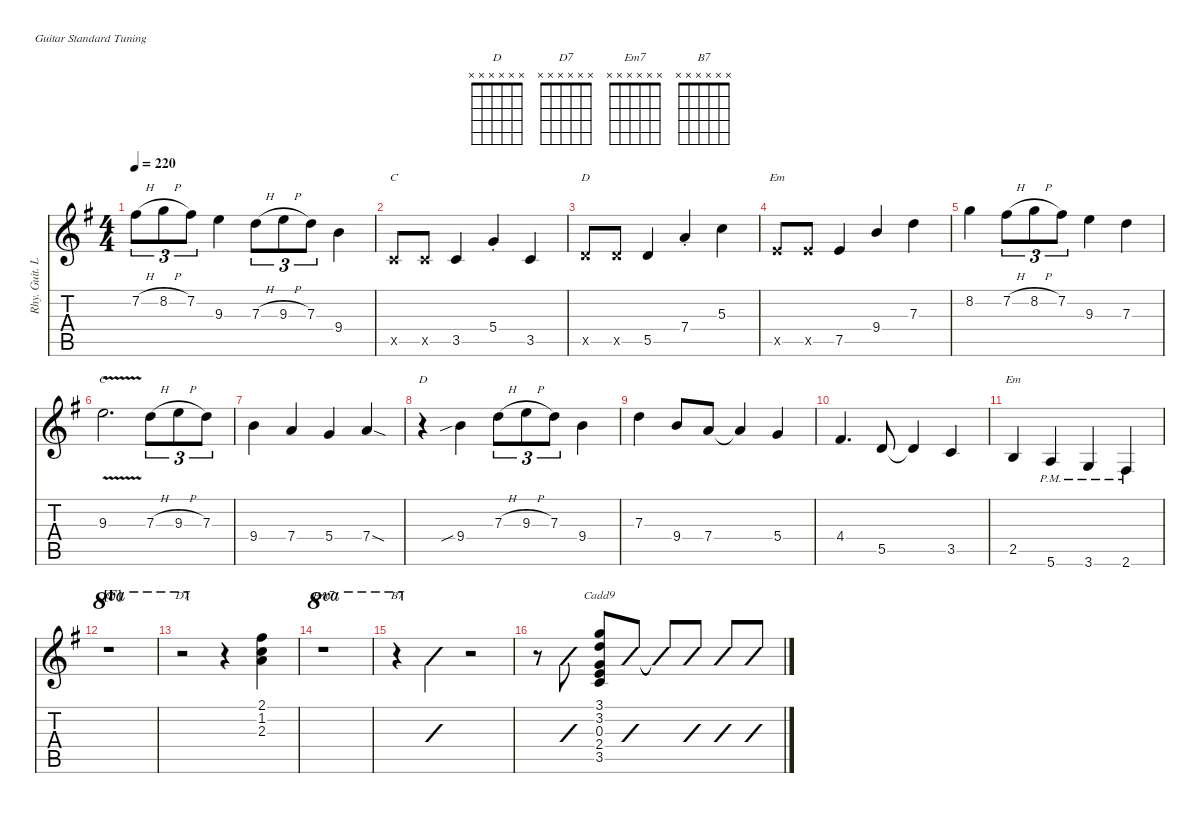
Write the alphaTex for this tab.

\hideDynamics
\bracketExtendMode nobrackets
\multiBarRest
\otherSystemsTrackNameOrientation horizontal
\track ("Rhy. Guit. L" "Rhy. Guit. L") {multiBarRest instrument distortionguitar}
\staff {score tabs}
\tuning (E4 B3 G3 D3 A2 E2)
\chord ("Cadd9" 3 3 0 2 3 x) {showdiagram false showfingering false}
\chord ("C" x x x x x x)
\chord ("D" x x x x x x)
\chord ("Em" x x x x x x)
\chord ("D7" x x x x x x)
\chord ("C" x x 9 x x x) {firstfret 9 showdiagram false showfingering false}
\chord ("Em" x x x x 2 x) {showdiagram false showfingering false}
\chord ("Em7" x x x x x x)
\chord ("B7" x x x x x x)
\ts (4 4)
\tempo 220
\clef g2
\scale
0.957133
\ks g
7.2{h acc #}.8{tu (3 2) dy f beam Down} 8.2{h acc forcenatural}.8{tu (3 2) beam Down} 7.2{acc #}.8{tu (3 2) beam Down} 9.3{acc forcenatural}.4{beam Down} 7.3{h acc forcenatural}.8{tu (3 2) beam Down} 9.3{h acc forcenatural}.8{tu (3 2) beam Down} 7.3{acc forcenatural}.8{tu (3 2) beam Down} 9.4{acc forcenatural}.4{beam Down} |
\scale
1.14505 3.5{x acc forcenatural}.8{ch "C" beam Up} 3.5{x acc forcenatural}.8{beam Up} 3.5{acc forcenatural}.4{beam Up} 5.4{st acc forcenatural}.4{beam Up} 3.5{acc forcenatural}.4{beam Up} |
\scale
0.953842 5.5{x acc forcenatural}.8{ch "D" beam Up} 5.5{x acc forcenatural}.8{beam Up} 5.5{acc forcenatural}.4{beam Up} 7.4{st acc forcenatural}.4{beam Up} 5.3{acc forcenatural}.4{beam Down} |
\scale
0.940681 7.5{x acc forcenatural}.8{ch "Em" beam Up} 7.5{x acc forcenatural}.8{beam Up} 7.5{acc forcenatural}.4{beam Up} 9.4{acc forcenatural}.4{beam Up} 7.3{acc forcenatural}.4{beam Down} |
\scale
0.960423 8.2{acc forcenatural}.4{beam Down} 7.2{h acc #}.8{tu (3 2) beam Down} 8.2{h acc forcenatural}.8{tu (3 2) beam Down} 7.2{acc #}.8{tu (3 2) beam Down} 9.3{acc forcenatural}.4{beam Down} 7.3{acc forcenatural}.4{beam Down} |
\scale
1.14571 9.3{v acc forcenatural}.2{d ch "C" beam Down} 7.3{h acc forcenatural}.8{tu (3 2) beam Down} 9.3{h acc forcenatural}.8{tu (3 2) beam Down} 7.3{acc forcenatural}.8{tu (3 2) beam Down} |
\scale
0.945946 9.4{acc forcenatural}.4{beam Down} 7.4{acc forcenatural}.4{beam Up} 5.4{acc forcenatural}.4{beam Up} 7.4{sod acc forcenatural}.4{beam Up} |
\scale
0.949236 r.4{ch "D" beam Down} 9.4{sib acc forcenatural}.4{beam Down} 7.3{h acc forcenatural}.8{tu (3 2) beam Down} 9.3{h acc forcenatural}.8{tu (3 2) beam Down} 7.3{acc forcenatural}.8{tu (3 2) beam Down} 9.4{acc forcenatural}.4{beam Down} |
\scale
0.959107 7.3{acc forcenatural}.4{beam Down} 9.4{acc forcenatural}.8{beam Up} 7.4{acc forcenatural}.8{beam Up} 7.4{t acc forcenatural}.4{beam Up} 5.4{acc forcenatural}.4{beam Up} |
\scale
1.04634 4.4{acc #}.4{d beam Up} 5.5{acc forcenatural}.8{beam Up} 5.5{t acc forcenatural}.4{beam Up} 3.5{acc forcenatural}.4{beam Up} |
\scale
0.953657 2.5{acc forcenatural}.4{ch "Em" beam Up} 5.6{pm acc forcenatural}.4{beam Up} 3.6{pm acc forcenatural}.4{beam Up} 2.6{pm acc #}.4{beam Up} |
\section ("F" "")
\scale
1.14546 r.1{ch "C" ot 8va beam Down} |
\scale
0.940356 r.2{ch "D7" ot 8va beam Down} r.4{beam Down} (2.3{acc forcenatural} 1.2{acc forcenatural} 2.1{acc #}).4{beam Down} |
\scale
0.961654 r.1{ch "Em7" ot 8va beam Down} |
\scale
0.952526 r.4{ch "B7" ot 8va beam Down} (2.3{acc forcenatural} 1.2{acc forcenatural} 2.1{acc #}).4{slashed beam Down} r.2{beam Down} |
\scale
1.14546 r.8{beam Down} (0.3{x acc forcenatural} 2.4{x acc forcenatural} 3.5{x acc forcenatural}).8{slashed beam Up} (3.1{acc forcenatural} 3.2{acc forcenatural} 0.3{acc forcenatural} 2.4{acc forcenatural} 3.5{acc forcenatural}).8{ch "Cadd9" beam Up} (3.1{acc forcenatural} 3.2{acc forcenatural} 0.3{acc forcenatural} 2.4{acc forcenatural} 3.5{acc forcenatural}).8{slashed beam Up} (3.1{t acc forcenatural} 3.2{t acc forcenatural} 0.3{t acc forcenatural} 2.4{t acc forcenatural} 3.5{t acc forcenatural}).8{slashed beam Up} (3.1{acc forcenatural} 3.2{acc forcenatural} 0.3{acc forcenatural} 2.4{acc forcenatural} 3.5{acc forcenatural}).8{slashed beam Up} (3.1{acc forcenatural} 3.2{acc forcenatural} 0.3{acc forcenatural} 2.4{acc forcenatural} 3.5{acc forcenatural}).8{slashed beam Up} (3.1{acc forcenatural} 3.2{acc forcenatural} 0.3{acc forcenatural} 2.4{acc forcenatural} 3.5{acc forcenatural}).8{slashed beam Up}
